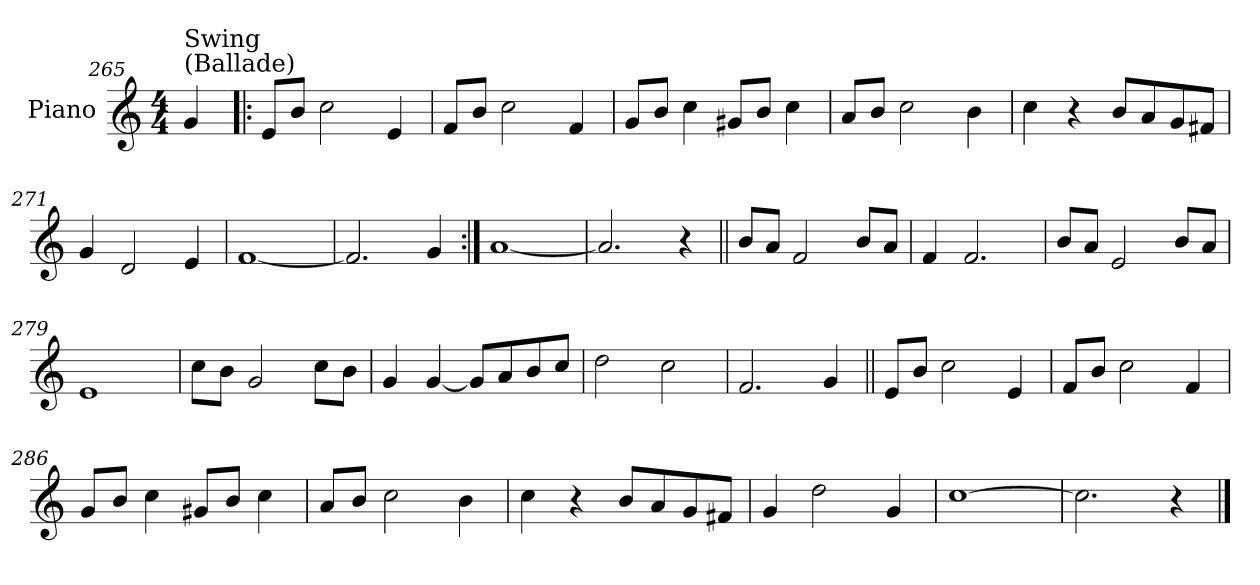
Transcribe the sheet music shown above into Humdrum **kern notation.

**kern
*part1
*staff1
*I"Piano
*I'Pno.
!!LO:PB:g=z
*clefG2
*k[]
*M4/4
*MM90
=265
!LO:TX:a:t=(Ballade)
!LO:TX:t=Swing
4g/
=266!|:
8e/L
8b/J
2cc\
4e/
=267
8f/L
8b/J
2cc\
4f/
=268
8g/L
8b/J
4cc\
8g#X/L
8b/J
4cc\
=269
8a/L
8b/J
2cc\
4b\
!!LO:LB:g=z
=270
4cc\
4r
8b/L
8a/
8g/
8f#X/J
=271
4g/
2d/
4e/
=272
[1f
=273
2.f/]
4g/
=274:|!
[1a
=275
2.a/]
4r
!!LO:LB:g=z
=276||
8b/L
8a/J
2f/
8b/L
8a/J
=277
4f/
2.f/
=278
8b/L
8a/J
2e/
8b/L
8a/J
=279
1e
!!LO:LB:g=z
=280
8cc\L
8b\J
2g/
8cc\L
8b\J
=281
4g/
[4g/
8g/L]
8a/
8b/
8cc/J
=282
2dd\
2cc\
=283
2.f/
4g/
!!LO:LB:g=z
=284||
8e/L
8b/J
2cc\
4e/
=285
8f/L
8b/J
2cc\
4f/
=286
8g/L
8b/J
4cc\
8g#X/L
8b/J
4cc\
=287
8a/L
8b/J
2cc\
4b\
!!LO:LB:g=z
=288
4cc\
4r
8b/L
8a/
8g/
8f#X/J
=289
4g/
2dd\
4g/
=290
[1cc
=291
2.cc\]
4r
==
*-
